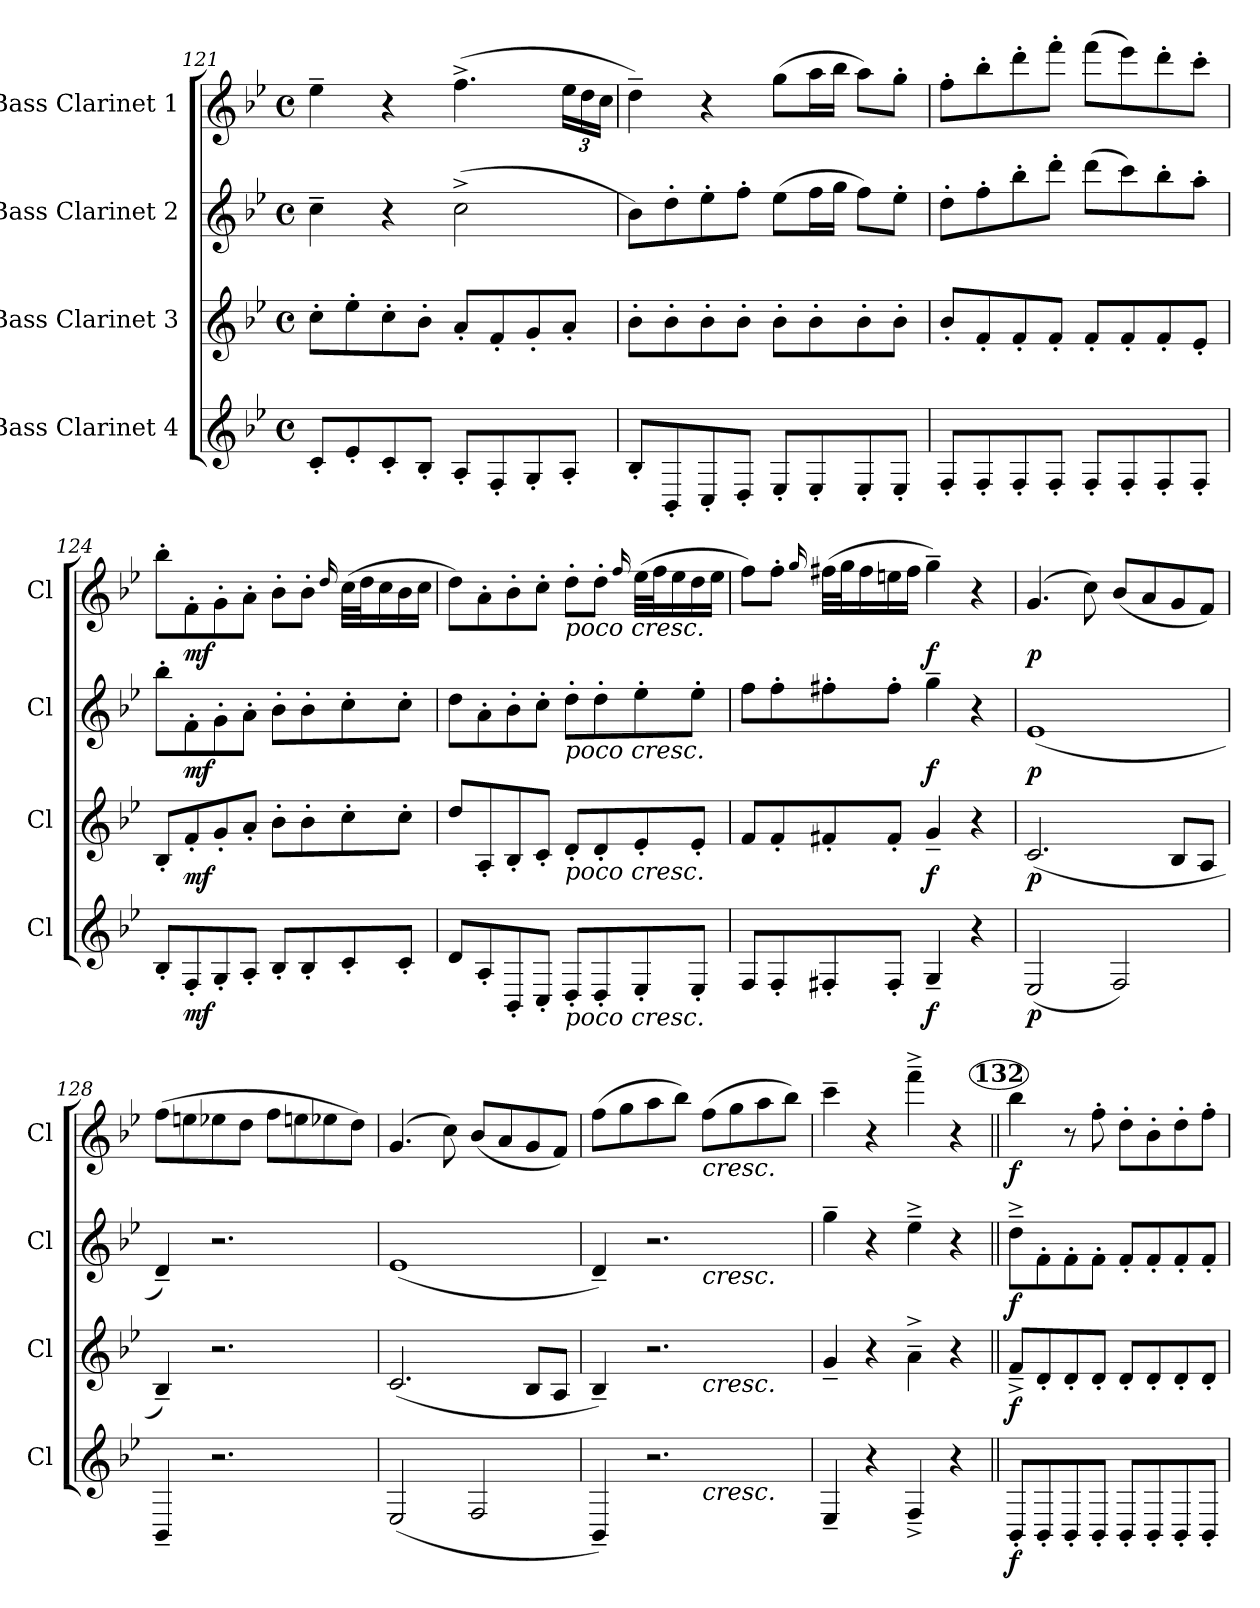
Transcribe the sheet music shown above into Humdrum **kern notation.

**kern	**dynam	**kern	**dynam	**kern	**dynam	**kern	**dynam
*part4	*part4	*part3	*part3	*part2	*part2	*part1	*part1
*staff4	*staff4	*staff3	*staff3	*staff2	*staff2	*staff1	*staff1
*I"Bass Clarinet 4	*	*I"Bass Clarinet 3	*	*I"Bass Clarinet 2	*	*I"Bass Clarinet 1	*
*I'Cl	*	*I'Cl	*	*I'Cl	*	*I'Cl	*
*clefG2	*	*clefG2	*	*clefG2	*	*clefG2	*
*ITrd8c14	*	*ITrd8c14	*	*ITrd8c14	*	*ITrd8c14	*
*k[b-e-]	*	*k[b-e-]	*	*k[b-e-]	*	*k[b-e-]	*
*B-:	*	*B-:	*	*B-:	*	*B-:	*
*M4/4	*	*M4/4	*	*M4/4	*	*M4/4	*
*met(c)	*	*met(c)	*	*met(c)	*	*met(c)	*
=121	=121	=121	=121	=121	=121	=121	=121
8C'</L	.	8c'>\L	.	4c~>\	.	4e-~>\	.
8E-'</	.	8e-'>\	.	.	.	.	.
8C'</	.	8c'>\	.	4r	.	4r	.
8BB-i'</J	.	8B-i'>\J	.	.	.	.	.
8AA'</L	.	8A'</L	.	(>2c^>\	.	(>4.f^>\	.
8FF'</	.	8F'</	.	.	.	.	.
8GG'</	.	8G'</	.	.	.	.	.
8AA'</J	.	8A'</J	.	.	.	24e-\LL	.
.	.	.	.	.	.	24d\	.
.	.	.	.	.	.	24c\JJ	.
!!LO:PB:g=z
=122	=122	=122	=122	=122	=122	=122	=122
8BB-'</L	.	8B-'>\L	.	8B-\L)	.	4d~>\)	.
8BBB-'</	.	8B-'>\	.	8d'>\	.	.	.
8CC'</	.	8B-'>\	.	8e-'>\	.	4r	.
8DD'</J	.	8B-'>\J	.	8f'>\J	.	.	.
8EE-'</L	.	8B-'>\L	.	(>8e-\L	.	(>8g\L	.
8EE-'</	.	8B-'>\	.	16f\L	.	16a\L	.
.	.	.	.	16g\JJ	.	16b-\JJ	.
8EE-'</	.	8B-'>\	.	8f\L)	.	8a\L)	.
8EE-'</J	.	8B-'>\J	.	8e-'>\J	.	8g'>\J	.
=123	=123	=123	=123	=123	=123	=123	=123
8FF'</L	.	8B-'</L	.	8d'>\L	.	8f'>\L	.
8FF'</	.	8F'</	.	8f'>\	.	8b-'>\	.
8FF'</	.	8F'</	.	8b-'>\	.	8dd'>\	.
8FF'</J	.	8F'</J	.	8dd'>\J	.	8ff'>\J	.
8FF'</L	.	8F'</L	.	(>8dd\L	.	(>8ff\L	.
8FF'</	.	8F'</	.	8cc\)	.	8ee-\)	.
8FF'</	.	8F'</	.	8b-'>\	.	8dd'>\	.
8FF'</J	.	8E-'</J	.	8a'>\J	.	8cc'>\J	.
=124	=124	=124	=124	=124	=124	=124	=124
8BB-'</L	.	8BB-'</L	.	8b-'>\L	.	8b-'>\L	.
!	!LO:DY:b	!	!LO:DY:b	!	!LO:DY:b	!	!LO:DY:b
8FF'</	mf	8F'</	mf	8F'>\	mf	8F'>\	mf
8GG'</	.	8G'</	.	8G'>\	.	8G'>\	.
8AA'</J	.	8A'</J	.	8A'>\J	.	8A'>\J	.
8BB-'</L	.	8B-'>\L	.	8B-'>\L	.	8B-'>\L	.
8BB-'</	.	8B-'>\	.	8B-'>\	.	8B-'>\J	.
.	.	.	.	.	.	16qqd/	.
8C'</	.	8c'>\	.	8c'>\	.	(>32c\LLL	.
.	.	.	.	.	.	32d\J	.
.	.	.	.	.	.	16c\	.
8C'</J	.	8c'>\J	.	8c'>\J	.	16B-\	.
.	.	.	.	.	.	16c\JJ	.
=125	=125	=125	=125	=125	=125	=125	=125
8D/L	.	8d/L	.	8d\L	.	8d\L)	.
8AA'</	.	8AA'</	.	8A'>\	.	8A'>\	.
8BBB-'</	.	8BB-'</	.	8B-'>\	.	8B-'>\	.
8CC'</J	.	8C'</J	.	8c'>\J	.	8c'>\J	.
!	!	!	!	!	!	!LO:TX:b:i:t=poco cresc.	!
!	!	!	!	!LO:TX:b:i:t=poco cresc.	!	!	!
!	!	!LO:TX:b:i:t=poco cresc.	!	!	!	!	!
!LO:TX:b:i:t=poco cresc.	!	!	!	!	!	!	!
8DD'</L	.	8D'</L	.	8d'>\L	.	8d'>\L	.
8DD'</	.	8D'</	.	8d'>\	.	8d'>\J	.
.	.	.	.	.	.	16qqf/	.
8EE-'</	.	8E-'</	.	8e-'>\	.	(>32e-\LLL	.
.	.	.	.	.	.	32f\J	.
.	.	.	.	.	.	16e-\	.
8EE-'</J	.	8E-'</J	.	8e-'>\J	.	16d\	.
.	.	.	.	.	.	16e-\JJ	.
=126	=126	=126	=126	=126	=126	=126	=126
8FF/L	.	8F/L	.	8f\L	.	8f\L)	.
8FF'</	.	8F'</	.	8f'>\	.	8f'>\J	.
.	.	.	.	.	.	16qqg/	.
8FF#X'</	.	8F#X'</	.	8f#X'>\	.	(>32f#X\LLL	.
.	.	.	.	.	.	32g\J	.
.	.	.	.	.	.	16f#\	.
8FF#'</J	.	8F#'</J	.	8f#'>\J	.	16en\	.
.	.	.	.	.	.	16f#\JJ	.
!	!LO:DY:b	!	!LO:DY:b	!	!LO:DY:b	!	!LO:DY:b
4GG~</	f	4G~</	f	4g~>\	f	4g~>\)	f
4r	.	4r	.	4r	.	4r	.
!!LO:LB:g=z
=127	=127	=127	=127	=127	=127	=127	=127
!	!LO:DY:b	!	!LO:DY:b	!	!LO:DY:b	!	!LO:DY:b
(<2EE-/	p	(<2.C/	p	(<1E-	p	(4.G/	p
.	.	.	.	.	.	8c\)	.
2FF/)	.	.	.	.	.	(<8B-/L	.
.	.	.	.	.	.	8A/	.
.	.	8BB-/L	.	.	.	8G/	.
.	.	8AA/J	.	.	.	8F/J)	.
=128	=128	=128	=128	=128	=128	=128	=128
4BBB-~</	.	4BB-~</)	.	4D~</)	.	(>8f\L	.
.	.	.	.	.	.	8en\	.
2.r	.	2.r	.	2.r	.	8e-X\	.
.	.	.	.	.	.	8d\J	.
.	.	.	.	.	.	8f\L	.
.	.	.	.	.	.	8en\	.
.	.	.	.	.	.	8e-X\	.
.	.	.	.	.	.	8d\J)	.
=129	=129	=129	=129	=129	=129	=129	=129
(<2EE-/	.	(<2.C/	.	(<1E-	.	(4.G/	.
.	.	.	.	.	.	8c\)	.
2FF/	.	.	.	.	.	(<8B-/L	.
.	.	.	.	.	.	8A/	.
.	.	8BB-/L	.	.	.	8G/	.
.	.	8AA/J	.	.	.	8F/J)	.
=130	=130	=130	=130	=130	=130	=130	=130
*^	*	*^	*	*^	*	*	*
4BBB-~</)	2ryy	.	4BB-~</)	2ryy	.	4D~</)	2ryy	.	(>8f\L	.
.	.	.	.	.	.	.	.	.	8g\	.
2.r	.	.	2.r	.	.	2.r	.	.	8a\	.
.	.	.	.	.	.	.	.	.	8b-\J)	.
!	!	!	!	!	!	!	!	!	!LO:TX:b:i:t=cresc.	!
!	!	!	!	!	!	!	!LO:TX:b:i:t=cresc.	!	!	!
!	!	!	!	!LO:TX:b:i:t=cresc.	!	!	!	!	!	!
!	!LO:TX:b:i:t=cresc.	!	!	!	!	!	!	!	!	!
.	2ryy	.	.	2ryy	.	.	2ryy	.	(>8f\L	.
.	.	.	.	.	.	.	.	.	8g\	.
.	.	.	.	.	.	.	.	.	8a\	.
.	.	.	.	.	.	.	.	.	8b-\J)	.
*v	*v	*	*	*	*	*v	*v	*	*	*
*	*	*v	*v	*	*	*	*	*
=131	=131	=131	=131	=131	=131	=131	=131
4EE-~</	.	4G~</	.	4g~>\	.	4cc~>\	.
4r	.	4r	.	4r	.	4r	.
4FF^<~</	.	4A^>~>\	.	4e-^>~>\	.	4ff^>~>\	.
4r	.	4r	.	4r	.	4r	.
!!LO:PB:g=z
!!LO:REH:place=s1:a:B:enc=circle:fs=11.4:t=132
=132||	=132||	=132||	=132||	=132||	=132||	=132||	=132||
!	!LO:DY:b	!	!LO:DY:b	!	!LO:DY:b	!	!LO:DY:b
8BBB-'</L	f	8F^<~</L	f	8d^>~>\L	f	4b->\	f
8BBB-'</	.	8D'</	.	8F'>\	.	.	.
8BBB-'</	.	8D'</	.	8F'>\	.	8r	.
8BBB-'</J	.	8D'</J	.	8F'>\J	.	8f'>\	.
8BBB-'</L	.	8D'</L	.	8F'</L	.	8d'>\L	.
8BBB-'</	.	8D'</	.	8F'</	.	8B-'>\	.
8BBB-'</	.	8D'</	.	8F'</	.	8d'>\	.
8BBB-'</J	.	8D'</J	.	8F'</J	.	8f'>\J	.
=	=	=	=	=	=	=	=
*-	*-	*-	*-	*-	*-	*-	*-
